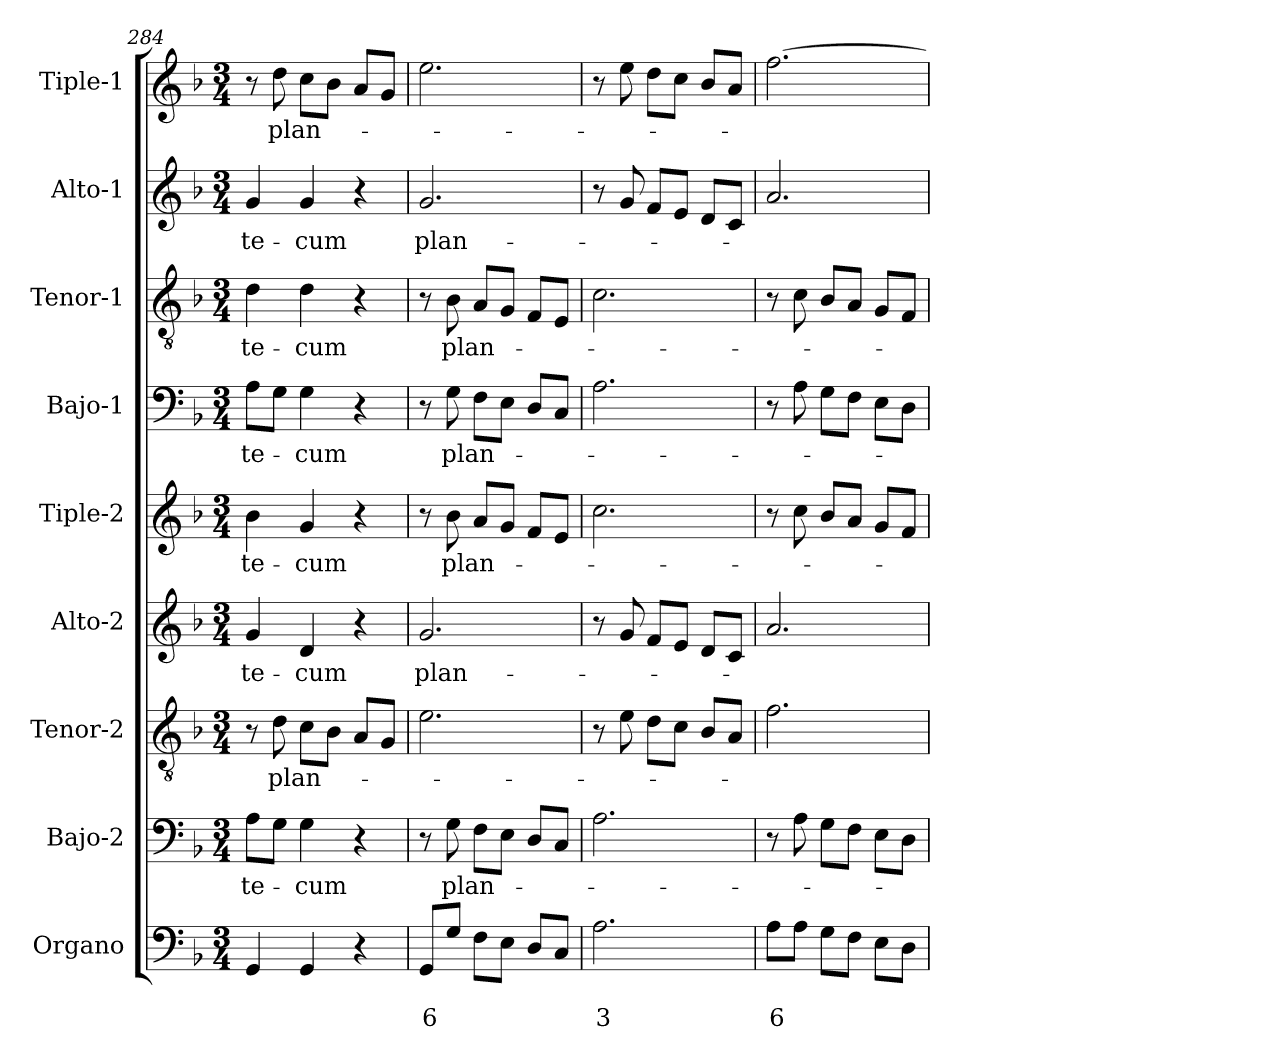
**kern	**text	**text	**kern	**text	**kern	**text	**kern	**text	**kern	**text	**kern	**text	**kern	**text	**kern	**text	**kern	**text
*part9	*part9	*part9	*part8	*part8	*part7	*part7	*part6	*part6	*part5	*part5	*part4	*part4	*part3	*part3	*part2	*part2	*part1	*part1
*staff9	*staff9	*staff9	*staff8	*staff8	*staff7	*staff7	*staff6	*staff6	*staff5	*staff5	*staff4	*staff4	*staff3	*staff3	*staff2	*staff2	*staff1	*staff1
*I"Organo	*	*	*I"Bajo-2	*	*I"Tenor-2	*	*I"Alto-2	*	*I"Tiple-2	*	*I"Bajo-1	*	*I"Tenor-1	*	*I"Alto-1	*	*I"Tiple-1	*
*	*	*	*I'B-2	*	*I'T-2	*	*I'A-2	*	*	*	*I'B1	*	*I'T1	*	*I'A1	*	*	*
*clefF4	*	*	*clefF4	*	*clefGv2	*	*clefG2	*	*clefG2	*	*clefF4	*	*clefGv2	*	*clefG2	*	*clefG2	*
*k[b-]	*	*	*k[b-]	*	*k[b-]	*	*k[b-]	*	*k[b-]	*	*k[b-]	*	*k[b-]	*	*k[b-]	*	*k[b-]	*
*F:	*	*	*F:	*	*F:	*	*F:	*	*F:	*	*F:	*	*F:	*	*F:	*	*F:	*
*M3/4	*	*	*M3/4	*	*M3/4	*	*M3/4	*	*M3/4	*	*M3/4	*	*M3/4	*	*M3/4	*	*M3/4	*
=284	=284	=284	=284	=284	=284	=284	=284	=284	=284	=284	=284	=284	=284	=284	=284	=284	=284	=284
!	!	!	!	!LO:LY:b	!	!	!	!	!	!	!	!	!	!	!	!	!	!
!	!	!	!	!	!	!	!	!LO:LY:b	!	!	!	!	!	!	!	!	!	!
!	!	!	!	!	!	!	!	!	!	!LO:LY:b	!	!	!	!	!	!	!	!
!	!	!	!	!	!	!	!	!	!	!	!	!LO:LY:b	!	!	!	!	!	!
!	!	!	!	!	!	!	!	!	!	!	!	!	!	!LO:LY:b	!	!	!	!
!	!	!	!	!	!	!	!	!	!	!	!	!	!	!	!	!LO:LY:b	!	!
4GG/	.	.	8A\L	te-	8r	.	4g/	te-	4b-\	te-	8A\L	te-	4d\	te-	4g/	te-	8r	.
!	!	!	!	!	!	!LO:LY:b	!	!	!	!	!	!	!	!	!	!	!	!
!	!	!	!	!	!	!	!	!	!	!	!	!	!	!	!	!	!	!LO:LY:b
.	.	.	8G\J	.	8d\	plan-	.	.	.	.	8G\J	.	.	.	.	.	8dd\	plan-
!	!	!	!	!LO:LY:b	!	!	!	!	!	!	!	!	!	!	!	!	!	!
!	!	!	!	!	!	!	!	!LO:LY:b	!	!	!	!	!	!	!	!	!	!
!	!	!	!	!	!	!	!	!	!	!LO:LY:b	!	!	!	!	!	!	!	!
!	!	!	!	!	!	!	!	!	!	!	!	!LO:LY:b	!	!	!	!	!	!
!	!	!	!	!	!	!	!	!	!	!	!	!	!	!LO:LY:b	!	!	!	!
!	!	!	!	!	!	!	!	!	!	!	!	!	!	!	!	!LO:LY:b	!	!
4GG/	.	.	4G\	-cum	8c\L	.	4d/	-cum	4g/	-cum	4G\	-cum	4d\	-cum	4g/	-cum	8cc\L	.
.	.	.	.	.	8B-\J	.	.	.	.	.	.	.	.	.	.	.	8b-\J	.
4r	.	.	4r	.	8A/L	.	4r	.	4r	.	4r	.	4r	.	4r	.	8a/L	.
.	.	.	.	.	8G/J	.	.	.	.	.	.	.	.	.	.	.	8g/J	.
=285	=285	=285	=285	=285	=285	=285	=285	=285	=285	=285	=285	=285	=285	=285	=285	=285	=285	=285
!	!	!LO:LY:b	!	!	!	!	!	!	!	!	!	!	!	!	!	!	!	!
!	!	!	!	!	!	!	!	!LO:LY:b	!	!	!	!	!	!	!	!	!	!
!	!	!	!	!	!	!	!	!	!	!	!	!	!	!	!	!LO:LY:b	!	!
8GG/L	.	6	8r	.	2.e\	.	2.g/	plan-	8r	.	8r	.	8r	.	2.g/	plan-	2.ee\	.
!	!	!	!	!LO:LY:b	!	!	!	!	!	!	!	!	!	!	!	!	!	!
!	!	!	!	!	!	!	!	!	!	!LO:LY:b	!	!	!	!	!	!	!	!
!	!	!	!	!	!	!	!	!	!	!	!	!LO:LY:b	!	!	!	!	!	!
!	!	!	!	!	!	!	!	!	!	!	!	!	!	!LO:LY:b	!	!	!	!
8G/J	.	.	8G\	plan-	.	.	.	.	8b-\	plan-	8G\	plan-	8B-\	plan-	.	.	.	.
8F\L	.	.	8F\L	.	.	.	.	.	8a/L	.	8F\L	.	8A/L	.	.	.	.	.
8E\J	.	.	8E\J	.	.	.	.	.	8g/J	.	8E\J	.	8G/J	.	.	.	.	.
8D/L	.	.	8D/L	.	.	.	.	.	8f/L	.	8D/L	.	8F/L	.	.	.	.	.
8C/J	.	.	8C/J	.	.	.	.	.	8e/J	.	8C/J	.	8E/J	.	.	.	.	.
!!LO:PB:g=z
=286	=286	=286	=286	=286	=286	=286	=286	=286	=286	=286	=286	=286	=286	=286	=286	=286	=286	=286
!	!	!LO:LY:b	!	!	!	!	!	!	!	!	!	!	!	!	!	!	!	!
2.A\	.	3	2.A\	.	8r	.	8r	.	2.cc\	.	2.A\	.	2.c\	.	8r	.	8r	.
.	.	.	.	.	8e\	.	8g/	.	.	.	.	.	.	.	8g/	.	8ee\	.
.	.	.	.	.	8d\L	.	8f/L	.	.	.	.	.	.	.	8f/L	.	8dd\L	.
.	.	.	.	.	8c\J	.	8e/J	.	.	.	.	.	.	.	8e/J	.	8cc\J	.
.	.	.	.	.	8B-/L	.	8d/L	.	.	.	.	.	.	.	8d/L	.	8b-/L	.
.	.	.	.	.	8A/J	.	8c/J	.	.	.	.	.	.	.	8c/J	.	8a/J	.
=287	=287	=287	=287	=287	=287	=287	=287	=287	=287	=287	=287	=287	=287	=287	=287	=287	=287	=287
!	!	!LO:LY:b	!	!	!	!	!	!	!	!	!	!	!	!	!	!	!	!
8A\L	.	6	8r	.	2.f\	.	2.a/	.	8r	.	8r	.	8r	.	2.a/	.	[2.ff\	.
8A\J	.	.	8A\	.	.	.	.	.	8cc\	.	8A\	.	8c\	.	.	.	.	.
8G\L	.	.	8G\L	.	.	.	.	.	8b-/L	.	8G\L	.	8B-/L	.	.	.	.	.
8F\J	.	.	8F\J	.	.	.	.	.	8a/J	.	8F\J	.	8A/J	.	.	.	.	.
8E\L	.	.	8E\L	.	.	.	.	.	8g/L	.	8E\L	.	8G/L	.	.	.	.	.
8D\J	.	.	8D\J	.	.	.	.	.	8f/J	.	8D\J	.	8F/J	.	.	.	.	.
=	=	=	=	=	=	=	=	=	=	=	=	=	=	=	=	=	=	=
*-	*-	*-	*-	*-	*-	*-	*-	*-	*-	*-	*-	*-	*-	*-	*-	*-	*-	*-
